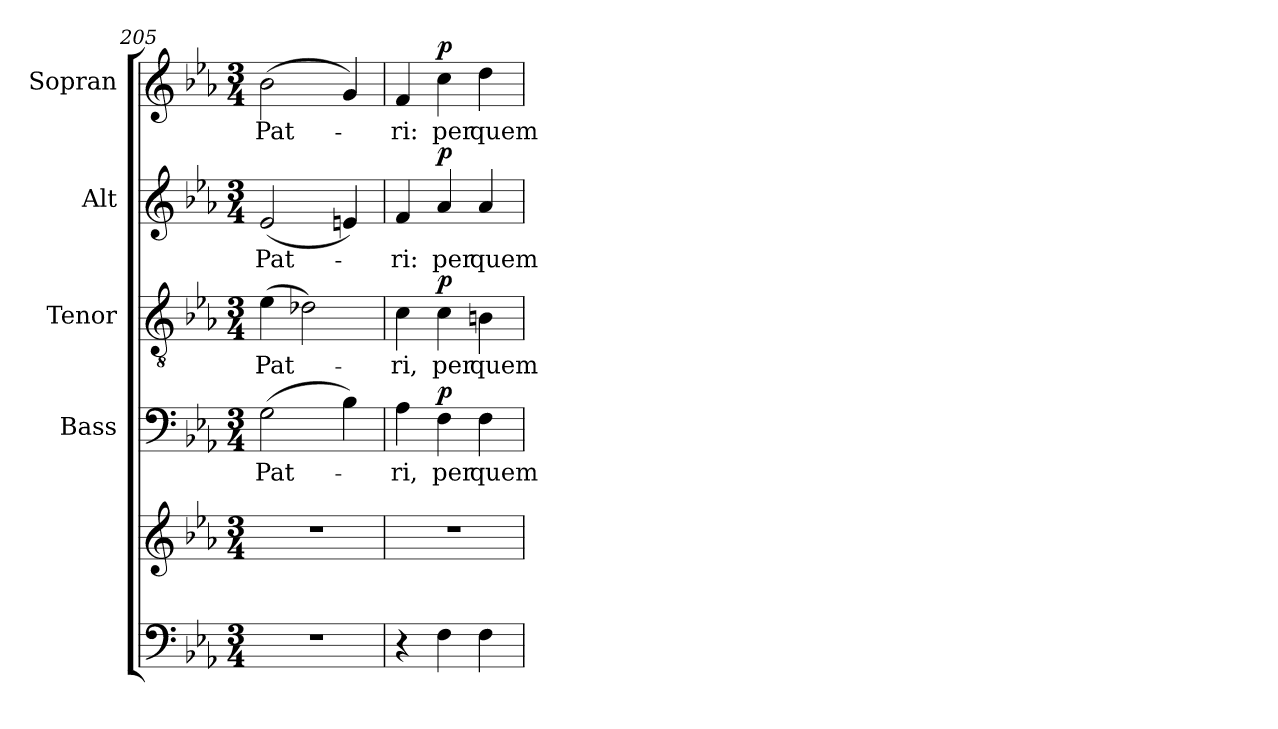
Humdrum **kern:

**kern	**kern	**kern	**text	**dynam	**kern	**text	**dynam	**kern	**text	**dynam	**kern	**text	**dynam
*part5	*part5	*part4	*part4	*part4	*part3	*part3	*part3	*part2	*part2	*part2	*part1	*part1	*part1
*staff6	*staff5	*staff4	*staff4	*staff4	*staff3	*staff3	*staff3	*staff2	*staff2	*staff2	*staff1	*staff1	*staff1
*	*	*I"Bass	*	*	*I"Tenor	*	*	*I"Alt	*	*	*I"Sopran	*	*
*	*	*I'B.	*	*	*I'T.	*	*	*I'A.	*	*	*I'S.	*	*
*clefF4	*clefG2	*clefF4	*	*	*clefGv2	*	*	*clefG2	*	*	*clefG2	*	*
*k[b-e-a-]	*k[b-e-a-]	*k[b-e-a-]	*	*	*k[b-e-a-]	*	*	*k[b-e-a-]	*	*	*k[b-e-a-]	*	*
*E-:	*E-:	*E-:	*	*	*E-:	*	*	*E-:	*	*	*E-:	*	*
*M3/4	*M3/4	*M3/4	*	*	*M3/4	*	*	*M3/4	*	*	*M3/4	*	*
=205	=205	=205	=205	=205	=205	=205	=205	=205	=205	=205	=205	=205	=205
!	!	!	!LO:LY:b	!	!	!LO:LY:b	!	!	!LO:LY:b	!	!	!LO:LY:b	!
2.r	2.r	(>2G\	Pat-	.	(>4e-\	Pat-	.	(<2e-/	Pat-	.	(>2b-\	Pat-	.
.	.	.	.	.	2d-X\)	.	.	.	.	.	.	.	.
.	.	4B-\)	.	.	.	.	.	4en/)	.	.	4g/)	.	.
!!LO:PB:g=z
=206	=206	=206	=206	=206	=206	=206	=206	=206	=206	=206	=206	=206	=206
!	!	!	!LO:LY:b	!	!	!LO:LY:b	!	!	!LO:LY:b	!	!	!LO:LY:b	!
4r	2.r	4A-\	-ri,	.	4c\	-ri,	.	4f/	-ri:	.	4f/	-ri:	.
!	!	!	!LO:LY:b	!LO:DY:a	!	!LO:LY:b	!LO:DY:a	!	!LO:LY:b	!LO:DY:a	!	!LO:LY:b	!LO:DY:a
4F\	.	4F\	per	p	4c\	per	p	4a-/	per	p	4cc\	per	p
!	!	!	!LO:LY:b	!	!	!LO:LY:b	!	!	!LO:LY:b	!	!	!LO:LY:b	!
4F\	.	4F\	quem	.	4Bn\	quem	.	4a-/	quem	.	4dd\	quem	.
=	=	=	=	=	=	=	=	=	=	=	=	=	=
*-	*-	*-	*-	*-	*-	*-	*-	*-	*-	*-	*-	*-	*-
